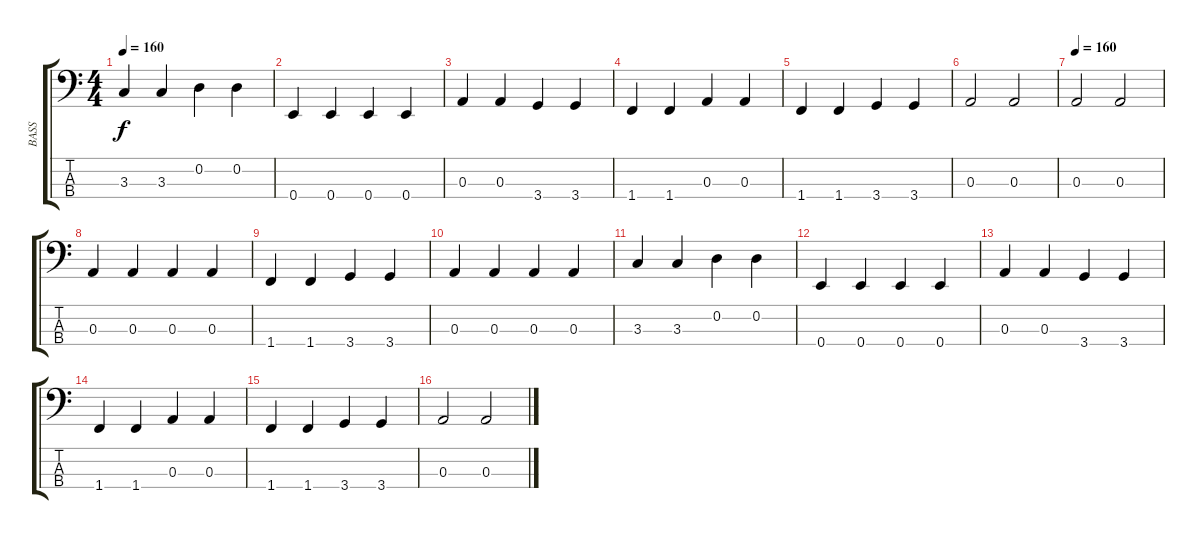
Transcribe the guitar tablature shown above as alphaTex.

\track ("BASS" "BASS") {instrument electricbassfinger}
\staff {score tabs}
\tuning (G2 D2 A1 E1) {hide}
\ts (4 4)
\tempo 160
\clef f4
\ks c
3.3.4{dy f} 3.3.4 0.2.4 0.2.4 |
0.4.4 0.4.4 0.4.4 0.4.4 |
0.3.4 0.3.4 3.4.4 3.4.4 |
1.4.4 1.4.4 0.3.4 0.3.4 |
1.4.4 1.4.4 3.4.4 3.4.4 |
0.3.2 0.3.2 |
\tempo 160
0.3.2 0.3.2 |
0.3.4 0.3.4 0.3.4 0.3.4 |
1.4.4 1.4.4 3.4.4 3.4.4 |
0.3.4 0.3.4 0.3.4 0.3.4 |
3.3.4 3.3.4 0.2.4 0.2.4 |
0.4.4 0.4.4 0.4.4 0.4.4 |
0.3.4 0.3.4 3.4.4 3.4.4 |
1.4.4 1.4.4 0.3.4 0.3.4 |
1.4.4 1.4.4 3.4.4 3.4.4 |
0.3.2 0.3.2
